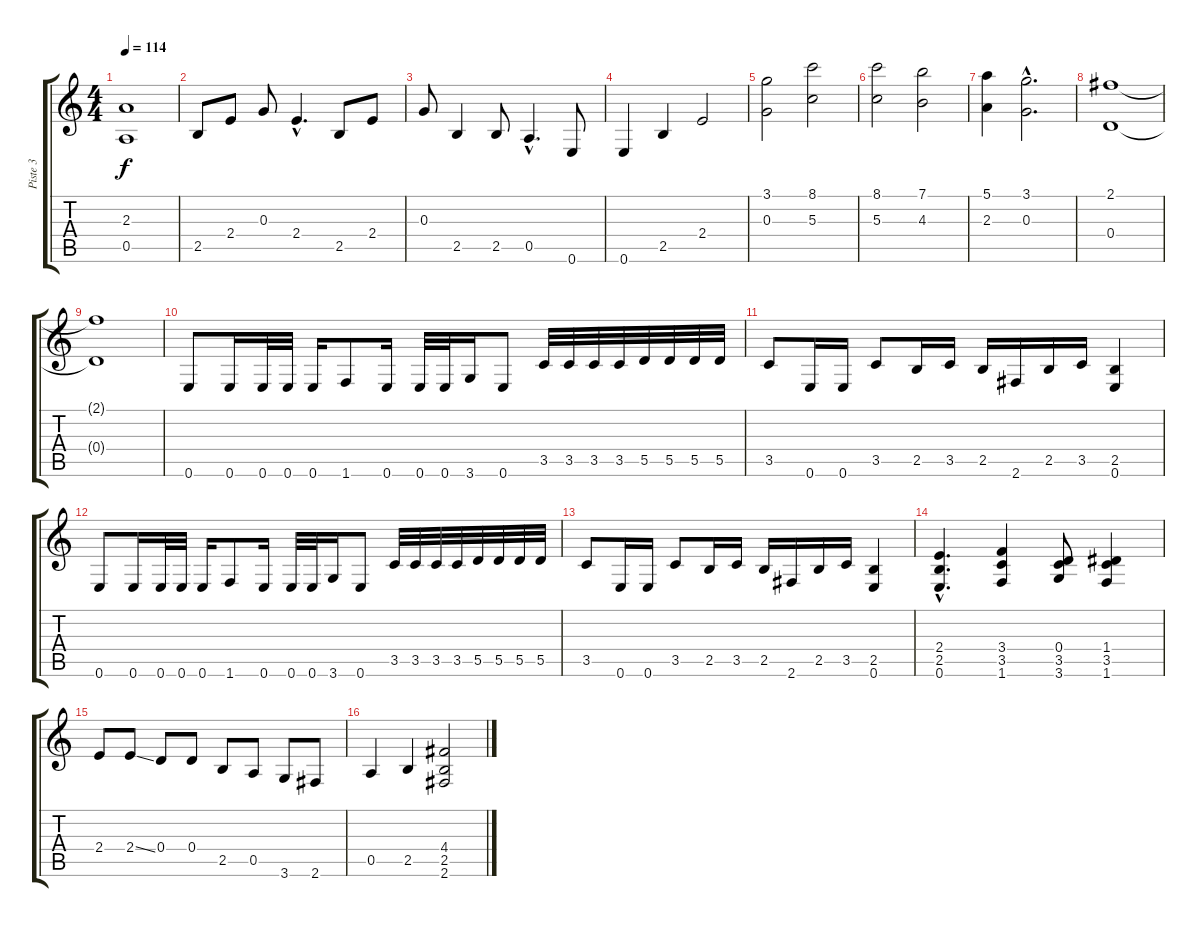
\track ("Piste 3" "Piste 3") {instrument acousticguitarsteel}
\staff {score tabs}
\tuning (E4 B3 G3 D3 A2 E2) {hide}
\ts (4 4)
\tempo 114
\clef g2
\ks c
(2.3 0.5).1{dy f} |
2.5.8 2.4.8 0.3.8 2.4{hac}.4{d} 2.5.8 2.4.8 |
0.3.8 2.5.4 2.5.8 0.5{hac}.4{d} 0.6.8 |
0.6.4 2.5.4 2.4.2 |
(3.1 0.3).2 (8.1 5.3).2 |
(8.1 5.3).2 (7.1 4.3).2 |
(5.1 2.3).4 (3.1{hac} 0.3{hac}).2{d} |
(2.1 0.4).1 |
(2.1{t} 0.4{t}).1 |
0.6.8{instrument distortionguitar} 0.6.16 0.6.32 0.6.32 0.6.16 1.6.8 0.6.16 0.6.32 0.6.32 3.6.16 0.6.8 3.5.32 3.5.32 3.5.32 3.5.32 5.5.32 5.5.32 5.5.32 5.5.32 |
3.5.8 0.6.16 0.6.16 3.5.8 2.5.16 3.5.16 2.5.16 2.6.16 2.5.16 3.5.16 (2.5 0.6).4 |
0.6.8 0.6.16 0.6.32 0.6.32 0.6.16 1.6.8 0.6.16 0.6.32 0.6.32 3.6.16 0.6.8 3.5.32 3.5.32 3.5.32 3.5.32 5.5.32 5.5.32 5.5.32 5.5.32 |
3.5.8 0.6.16 0.6.16 3.5.8 2.5.16 3.5.16 2.5.16 2.6.16 2.5.16 3.5.16 (2.5 0.6).4 |
(2.4{hac} 2.5{hac} 0.6{hac}).4{d} (3.4 3.5 1.6).4 (0.4 3.5 3.6).8 (1.4 3.5 1.6).4 |
2.4.8 2.4{ss}.8 0.4.8 0.4.8 2.5.8 0.5.8 3.6.8 2.6.8 |
0.5.4 2.5.4 (4.4 2.5 2.6).2
